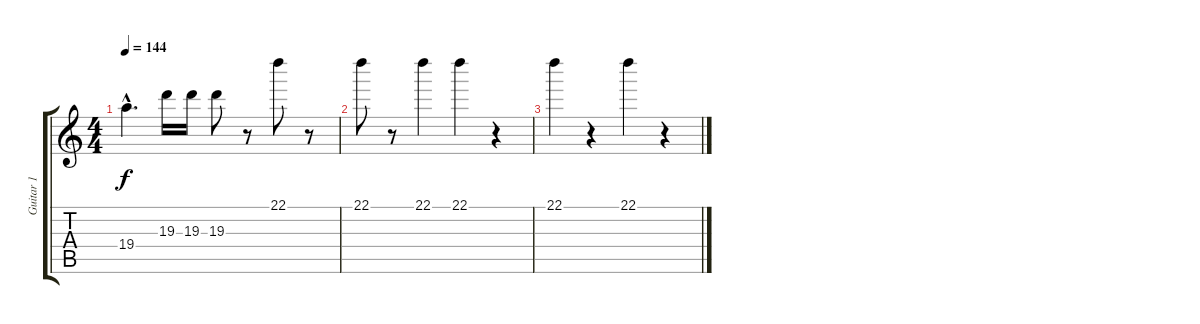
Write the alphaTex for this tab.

\track ("Guitar 1" "Guitar 1") {instrument acousticguitarnylon}
\staff {score tabs}
\tuning (E4 B3 G3 D3 A2 E2) {hide}
\ts (4 4)
\tempo 144
\clef g2
\ks c
19.4{hac}.4{d dy f} 19.3.16 19.3.16 19.3.8 r.8 22.1.8 r.8 |
22.1.8 r.8 22.1.4 22.1.4 r.4 |
22.1.4 r.4 22.1.4 r.4
